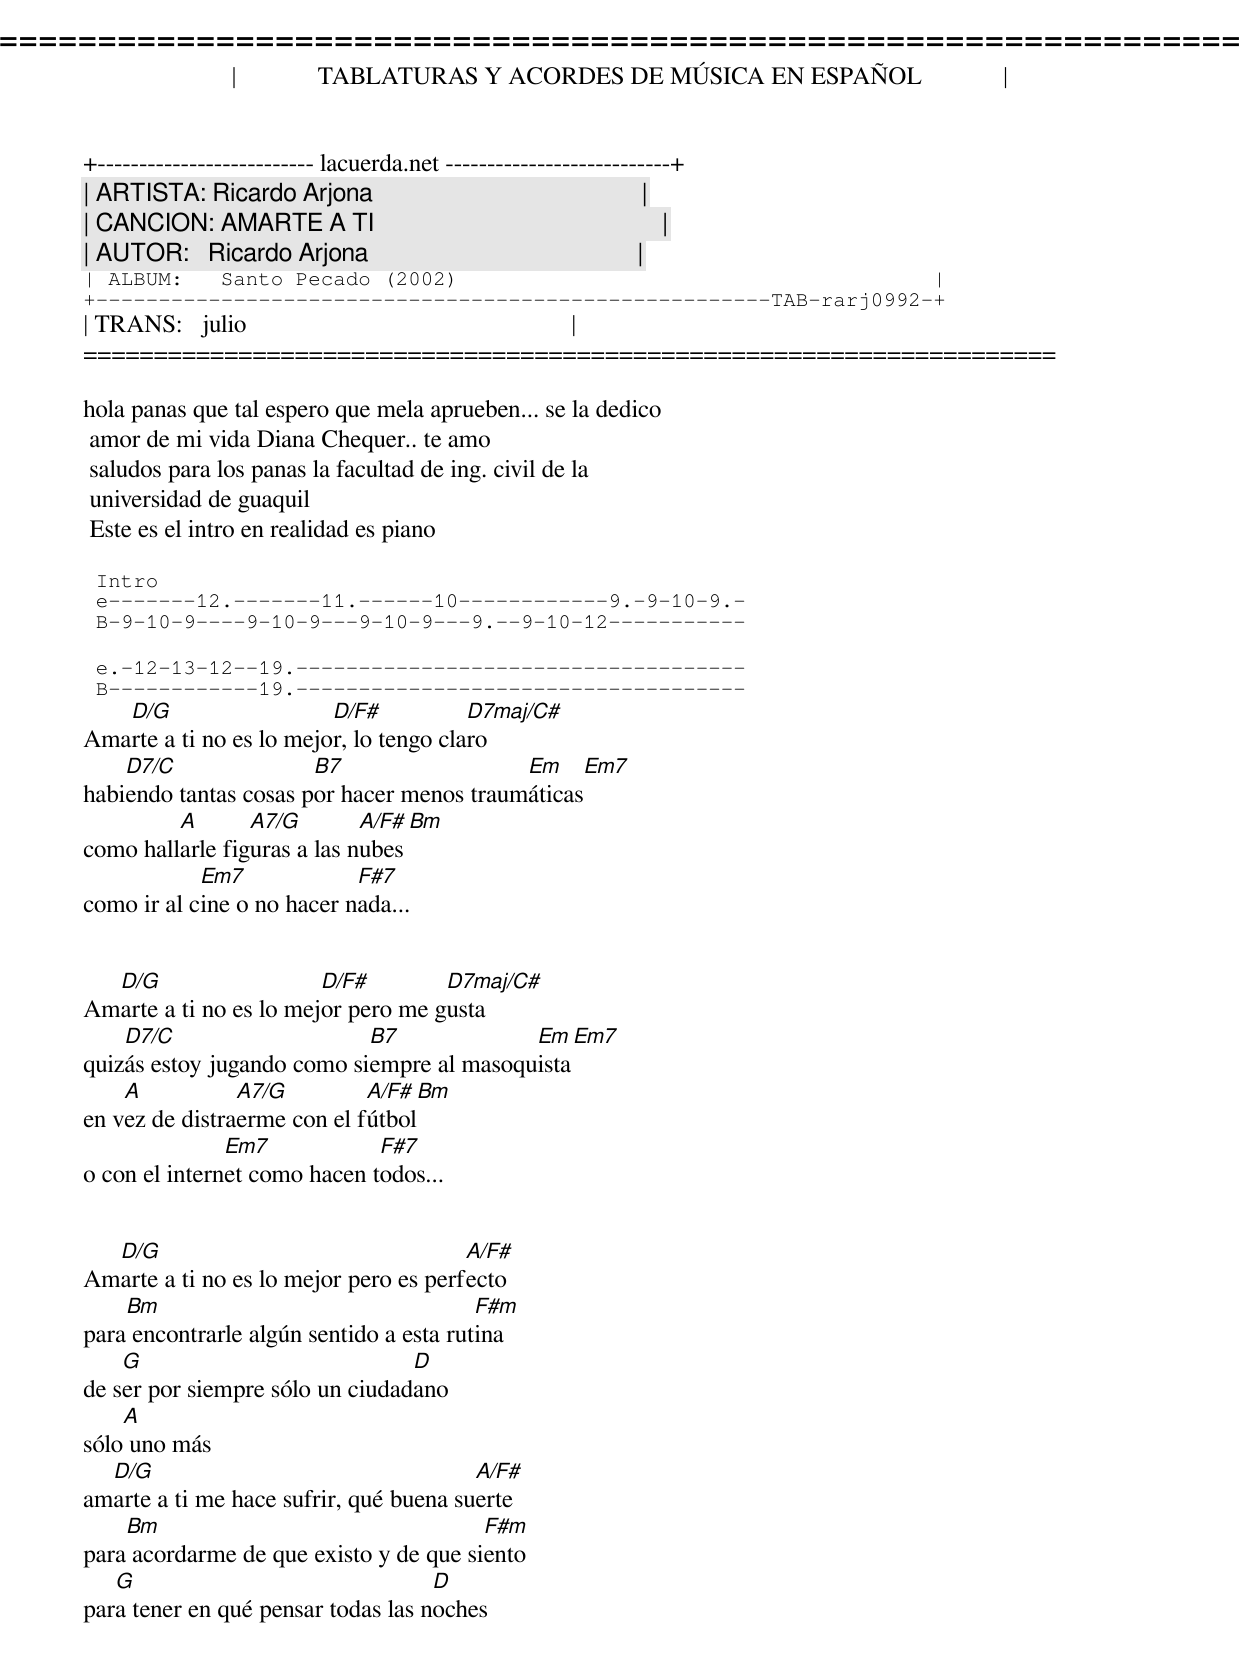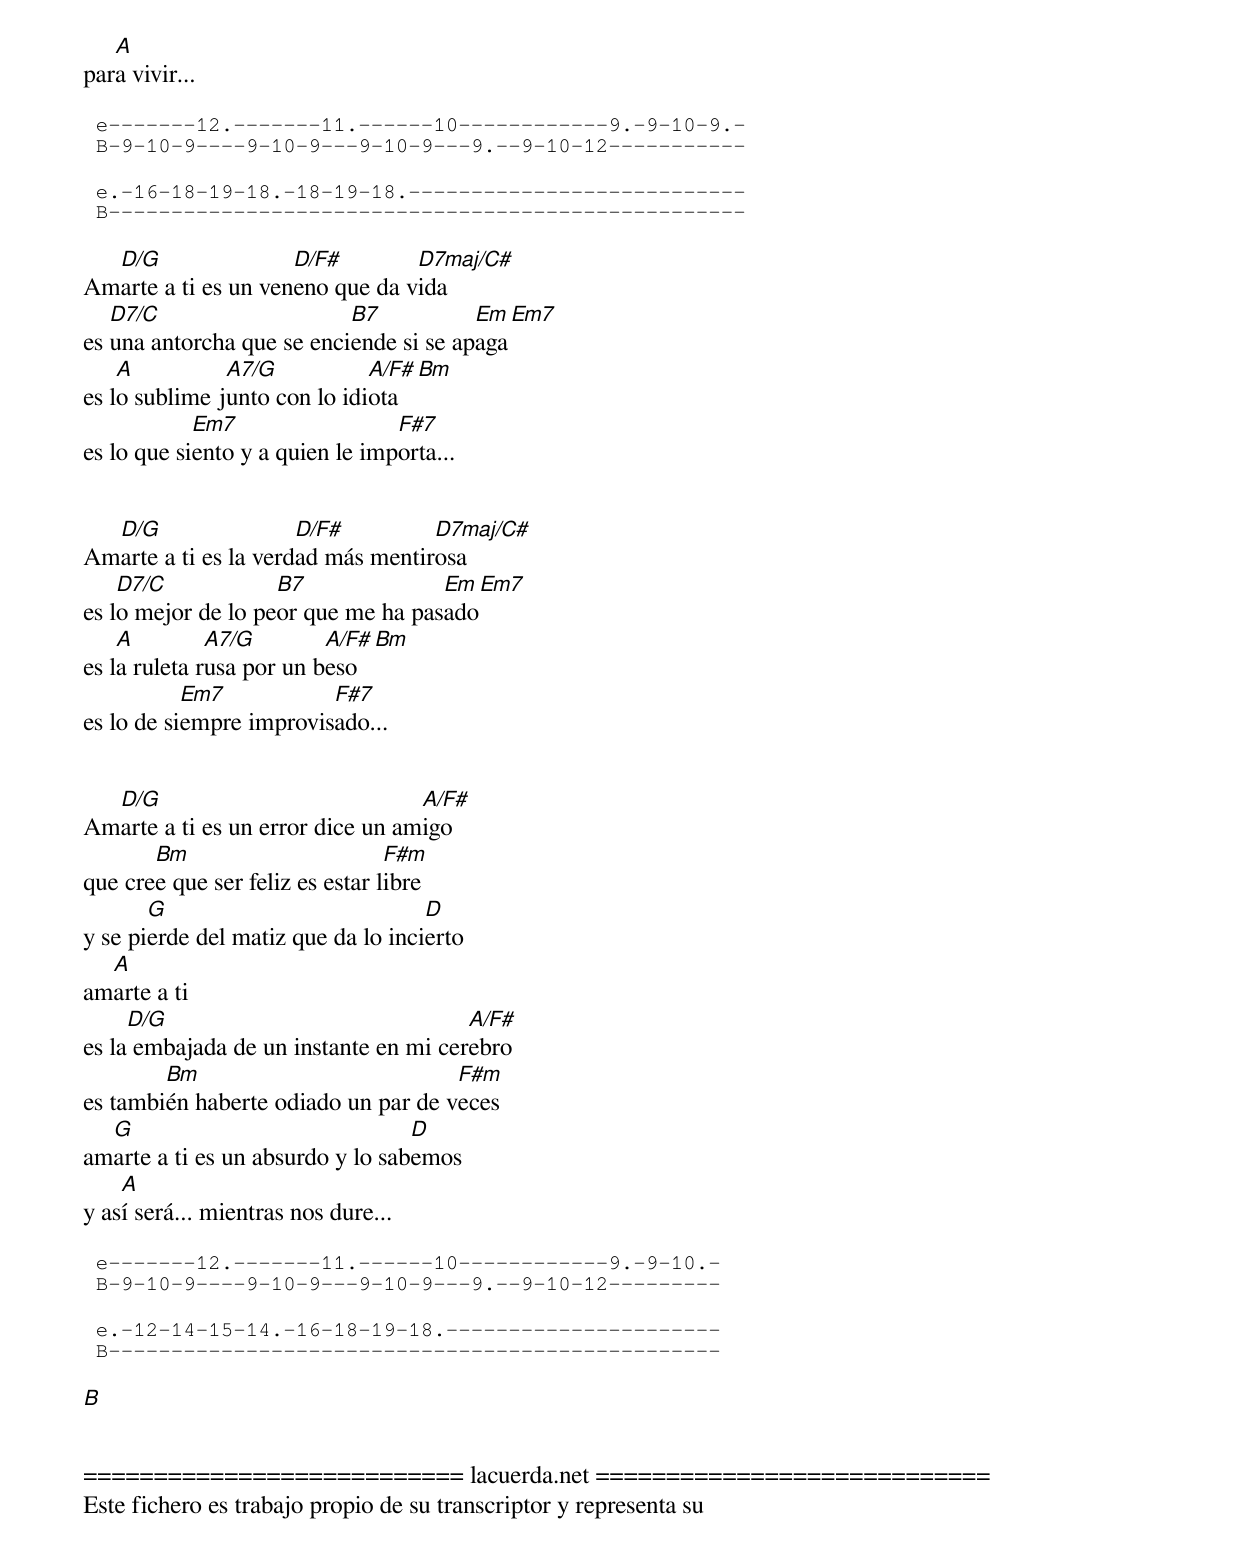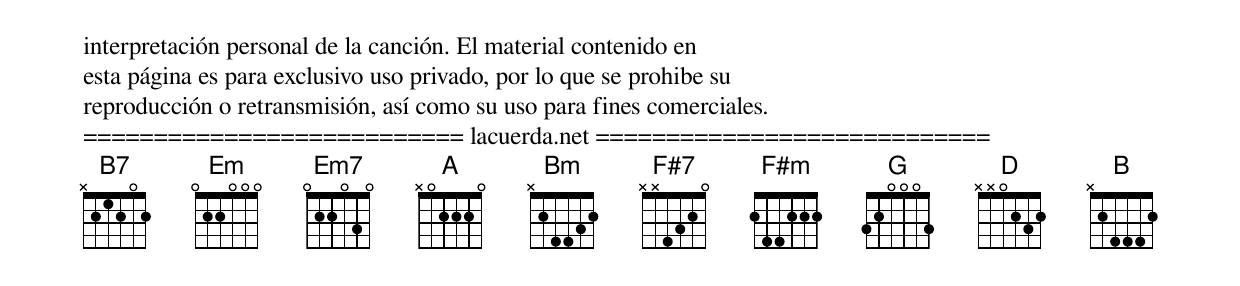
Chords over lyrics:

=====================================================================
|             TABLATURAS Y ACORDES DE MÚSICA EN ESPAÑOL             |
+-------------------------- lacuerda.net ---------------------------+
| ARTISTA: Ricardo Arjona                                           |
| CANCION: AMARTE A TI                                              |
| AUTOR:   Ricardo Arjona                                           |
| ALBUM:   Santo Pecado (2002)                                      |
+------------------------------------------------------TAB-rarj0992-+
| TRANS:   julio                                                    |
=====================================================================

hola panas que tal espero que mela aprueben... se la dedico
 amor de mi vida Diana Chequer.. te amo
 saludos para los panas la facultad de ing. civil de la
 universidad de guaquil
 Este es el intro en realidad es piano

 Intro
 e-------12.-------11.------10------------9.-9-10-9.-
 B-9-10-9----9-10-9---9-10-9---9.--9-10-12-----------

 e.-12-13-12--19.------------------------------------
 B------------19.------------------------------------
   D/G                   D/F#           D7maj/C#
Amarte a ti no es lo mejor, lo tengo claro
    D7/C               B7                  Em      Em7
habiendo tantas cosas por hacer menos traumáticas
         A       A7/G        A/F#  Bm
como hallarle figuras a las nubes
            Em7             F#7
como ir al cine o no hacer nada...


  D/G                   D/F#        D7maj/C#
Amarte a ti no es lo mejor pero me gusta
    D7/C                    B7             Em    Em7
quizás estoy jugando como siempre al masoquista
    A           A7/G         A/F#   Bm
en vez de distraerme con el fútbol
               Em7            F#7
o con el internet como hacen todos...


  D/G                                  A/F#
Amarte a ti no es lo mejor pero es perfecto
    Bm                                   F#m
para encontrarle algún sentido a esta rutina
    G                            D
de ser por siempre sólo un ciudadano
    A
sólo uno más
  D/G                                   A/F#
amarte a ti me hace sufrir, qué buena suerte
    Bm                                  F#m
para acordarme de que existo y de que siento
   G                                D
para tener en qué pensar todas las noches
   A
para vivir...

 e-------12.-------11.------10------------9.-9-10-9.-
 B-9-10-9----9-10-9---9-10-9---9.--9-10-12-----------

 e.-16-18-19-18.-18-19-18.---------------------------
 B---------------------------------------------------

  D/G                D/F#        D7maj/C#
Amarte a ti es un veneno que da vida
   D7/C                    B7           Em   Em7
es una antorcha que se enciende si se apaga
    A          A7/G           A/F#  Bm
es lo sublime junto con lo idiota
            Em7                  F#7
es lo que siento y a quien le importa...


  D/G                 D/F#         D7maj/C#
Amarte a ti es la verdad más mentirosa
    D7/C            B7              Em   Em7
es lo mejor de lo peor que me ha pasado
    A         A7/G        A/F#  Bm
es la ruleta rusa por un beso
           Em7           F#7
es lo de siempre improvisado...


  D/G                             A/F#
Amarte a ti es un error dice un amigo
       Bm                        F#m
que cree que ser feliz es estar libre
       G                            D
y se pierde del matiz que da lo incierto
  A
amarte a ti
     D/G                               A/F#
es la embajada de un instante en mi cerebro
        Bm                           F#m
es también haberte odiado un par de veces
  G                               D
amarte a ti es un absurdo y lo sabemos
    A
y así será... mientras nos dure...

 e-------12.-------11.------10------------9.-9-10.-
 B-9-10-9----9-10-9---9-10-9---9.--9-10-12---------

 e.-12-14-15-14.-16-18-19-18.----------------------
 B-------------------------------------------------

 B


=========================== lacuerda.net ============================
Este fichero es trabajo propio de su transcriptor y representa su
interpretación personal de la canción. El material contenido en
esta página es para exclusivo uso privado, por lo que se prohibe su
reproducción o retransmisión, así como su uso para fines comerciales.
=========================== lacuerda.net ============================
